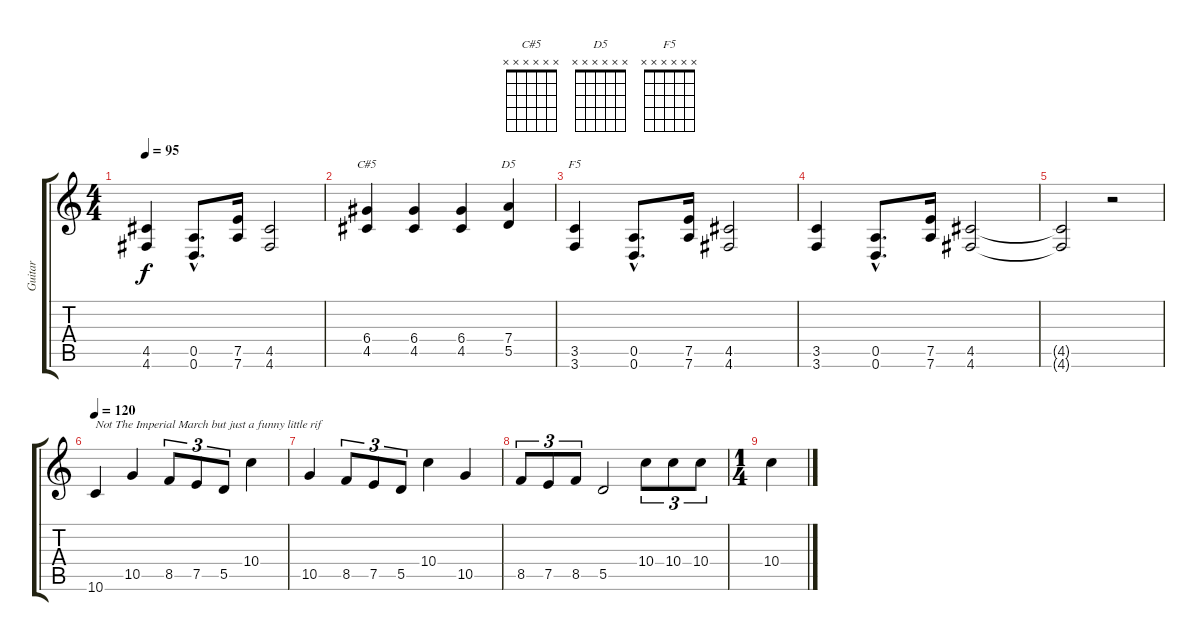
\track ("Guitar" "Guitar") {instrument distortionguitar}
\staff {score tabs}
\tuning (E4 B3 G3 D3 A2 D2) {hide}
\chord ("C#5" x x x x x x) {firstfret 0}
\chord ("D5" x x x x x x) {firstfret 0}
\chord ("F5" x x x x x x) {firstfret 0}
\ts (4 4)
\tempo 95
\clef g2
\ks c
(4.5 4.6).4{dy f} (0.5{hac} 0.6{hac}).8{d} (7.5 7.6).16 (4.5 4.6).2 |
(6.4 4.5).4{ch "C#5"} (6.4 4.5).4 (6.4 4.5).4 (7.4 5.5).4{ch "D5"} |
(3.5 3.6).4{ch "F5"} (0.5{hac} 0.6{hac}).8{d} (7.5 7.6).16 (4.5 4.6).2 |
(3.5 3.6).4 (0.5{hac} 0.6{hac}).8{d} (7.5 7.6).16 (4.5 4.6).2 |
(4.5{t} 4.6{t}).2 r.2 |
\tempo 120
10.6.4{txt "Not The Imperial March but just a funny little rif"} 10.5.4 8.5.8{tu (3 2)} 7.5.8{tu (3 2)} 5.5.8{tu (3 2)} 10.4.4 |
10.5.4 8.5.8{tu (3 2)} 7.5.8{tu (3 2)} 5.5.8{tu (3 2)} 10.4.4 10.5.4 |
8.5.8{tu (3 2)} 7.5.8{tu (3 2)} 8.5.8{tu (3 2)} 5.5.2 10.4.8{tu (3 2)} 10.4.8{tu (3 2)} 10.4.8{tu (3 2)} |
\ts (1 4)
10.4.4
